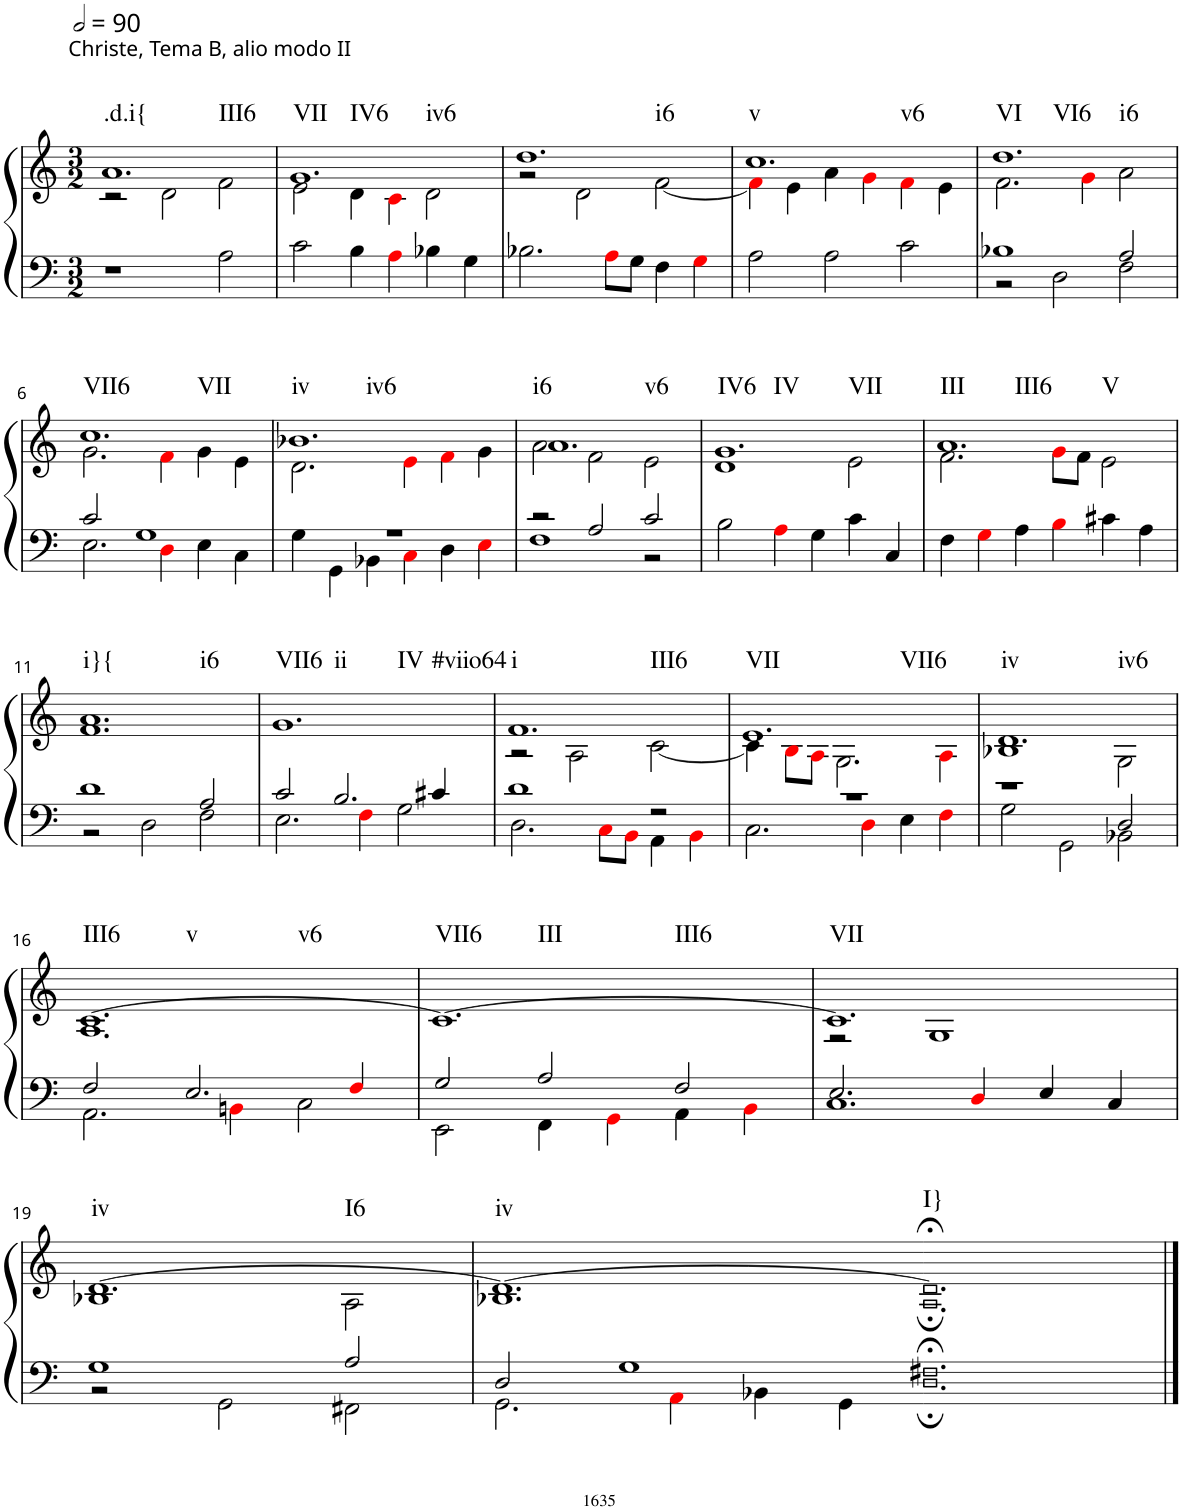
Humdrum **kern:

**kern	**kern	**harte
*part1	*part1	*part1
*staff2	*staff1	*
*I"Organ	*	*
*clefF4	*clefG2	*
*k[]	*k[]	*
*M3/2	*M3/2	*
*MM180	*MM180	*
=1	=1	=1
*	*^	*
!	!LO:TX:a:t=Christe, Tema B, alio modo II	!	!LO:H:n=1:kt=.d.i{
!	!	!	!LO:H:n=2:kt=III6
1r	1.a	2r	N N
.	.	2d\	.
2A\	.	2f\	.
=2	=2	=2	=2
!	!	!	!LO:H:n=1:kt=VII
!	!	!	!LO:H:n=2:kt=IV6
!	!	!	!LO:H:n=3:kt=iv6
2c\	1.g	2e\	N N N
4B\	.	4d\	.
4Ai\	.	4ci\	.
4B-X\	.	2d\	.
4G\	.	.	.
=3	=3	=3	=3
!	!	!	!LO:H:kt=i6
2.B-X\	1.dd	2r	N
.	.	2d\	.
8Ai\L	.	.	.
8G\J	.	.	.
4F\	.	[2f\	.
4Gi\	.	.	.
=4	=4	=4	=4
!	!	!	!LO:H:n=1:kt=v
!	!	!	!LO:H:n=2:kt=v6
2A\	1.cc	4fi\]	N N
.	.	4e\	.
2A\	.	4a\	.
.	.	4gi\	.
2c\	.	4fi\	.
.	.	4e\	.
=5	=5	=5	=5
*^	*	*	*
!	!	!	!	!LO:H:n=1:kt=VI
!	!	!	!	!LO:H:n=2:kt=VI6
!	!	!	!	!LO:H:n=3:kt=i6
1B-X	2r	1.dd	2.f\	N N N
.	2D\	.	.	.
.	.	.	4gi\	.
2A/	2F\	.	2a\	.
!!LO:LB:g=z	!!
=6	=6	=6	=6	=6
!	!	!	!	!LO:H:n=1:kt=VII6
!	!	!	!	!LO:H:n=2:kt=VII
2c/	2.E\	1.cc	2.g\	N N
1G	.	.	.	.
.	4Di\	.	4fi\	.
.	4E\	.	4g\	.
.	4C\	.	4e\	.
=7	=7	=7	=7	=7
!	!	!	!	!LO:H:n=1:kt=iv
!	!	!	!	!LO:H:n=2:kt=iv6
1.r	4G\	1.b-X	2.d\	N N
.	4GG\	.	.	.
.	4BB-X\	.	.	.
.	4Ci\	.	4ei\	.
.	4D\	.	4fi\	.
.	4Ei\	.	4g\	.
=8	=8	=8	=8	=8
!	!	!	!	!LO:H:n=1:kt=i6
!	!	!	!	!LO:H:n=2:kt=v6
2r	1F	1.a	2a\	N N
2A/	.	.	2f\	.
2c/	2r	.	2e\	.
=9	=9	=9	=9	=9
!	!	!	!	!LO:H:n=1:kt=IV6
!	!	!	!	!LO:H:n=2:kt=IV
!	!	!	!	!LO:H:n=3:kt=VII
*v	*v	*	*	*
2B\	1.g	1d	N N N
4Ai\	.	.	.
4G\	.	.	.
4c\	.	2e\	.
4C/	.	.	.
=10	=10	=10	=10
!	!	!	!LO:H:n=1:kt=III
!	!	!	!LO:H:n=2:kt=III6
!	!	!	!LO:H:n=3:kt=V
4F\	1.a	2.f\	N N N
4Gi\	.	.	.
4A\	.	.	.
4Bi\	.	8gi\L	.
.	.	8f\J	.
4c#X\	.	2e\	.
4A\	.	.	.
!!LO:LB:g=z	!!
=11	=11	=11	=11
*^	*	*	*
!	!	!	!	!LO:H:n=1:kt=i}{
!	!	!	!	!LO:H:n=2:kt=i6
1d	2r	1.a	1.f	N N
.	2D\	.	.	.
2A/	2F\	.	.	.
*	*	*v	*v	*
=12	=12	=12	=12
!	!	!	!LO:H:n=1:kt=VII6
!	!	!	!LO:H:n=2:kt=ii
!	!	!	!LO:H:n=3:kt=IV
!	!	!	!LO:H:n=4:kt=#viio64
2c/	2.E\	1.g	N N N N
2.B/	.	.	.
.	4Fi\	.	.
.	2G\	.	.
4c#X/	.	.	.
=13	=13	=13	=13
*	*	*^	*
!	!	!	!	!LO:H:n=1:kt=i
!	!	!	!	!LO:H:n=2:kt=III6
1d	2.D\	1.f	2r	N N
.	.	.	2A\	.
.	8Ci\L	.	.	.
.	8BBi\J	.	.	.
2r	4AA\	.	[2c\	.
.	4BBi\	.	.	.
=14	=14	=14	=14	=14
!	!	!	!	!LO:H:n=1:kt=VII
!	!	!	!	!LO:H:n=2:kt=VII6
1.r	2.C\	1.e	4c\]	N N
.	.	.	8Bi\L	.
.	.	.	8Ai\J	.
.	.	.	2.G\	.
.	4Di\	.	.	.
.	4E\	.	.	.
.	4Fi\	.	4Ai\	.
=15	=15	=15	=15	=15
!	!	!	!	!LO:H:n=1:kt=iv
!	!	!	!	!LO:H:n=2:kt=iv6
1r	2G\	1.d	1B-X	N N
.	2GG\	.	.	.
2D/	2BB-X\	.	2G\	.
!!LO:LB:g=z	!!
=16	=16	=16	=16	=16
!	!	!	!	!LO:H:n=1:kt=III6
!	!	!	!	!LO:H:n=2:kt=v
!	!	!	!	!LO:H:n=3:kt=v6
2F/	2.AA\	[1.c	1.A	N N N
2.E/	.	.	.	.
.	4BBni\	.	.	.
.	2C\	.	.	.
4Fi/	.	.	.	.
*	*	*v	*v	*
=17	=17	=17	=17
!	!	!	!LO:H:n=1:kt=VII6
!	!	!	!LO:H:n=2:kt=III
!	!	!	!LO:H:n=3:kt=III6
2G/	2EE\	1.c_	N N N
2A/	4FF\	.	.
.	4GGi\	.	.
2F/	4AA\	.	.
.	4BBi\	.	.
=18	=18	=18	=18
*	*	*^	*
!	!	!	!	!LO:H:kt=VII
2.E/	1.C	1.c]	2r	N
.	.	.	1G	.
4Di/	.	.	.	.
4E/	.	.	.	.
4C/	.	.	.	.
!!LO:LB:g=z	!!
=19	=19	=19	=19	=19
!	!	!	!	!LO:H:n=1:kt=iv
!	!	!	!	!LO:H:n=2:kt=I6
1G	2r	[1.d	1B-X	N N
.	2GG\	.	.	.
2A/	2FF#X\	.	2A\	.
=20	=20	=20	=20	=20
!	!	!	!	!LO:H:kt=iv
2D/	2.GG\	1.d_	1.B-X	N
1G	.	.	.	.
.	4AAi\	.	.	.
.	4BB-X\	.	.	.
.	4GG\	.	.	.
=21-	=21-	=21-	=21-	=21-
!	!	!	!	!LO:H:kt=I}
1.F#X;<	1.D;	1.d;<]	1.A;	N
*v	*v	*	*	*
*	*v	*v	*
==	==	==
*-	*-	*-
